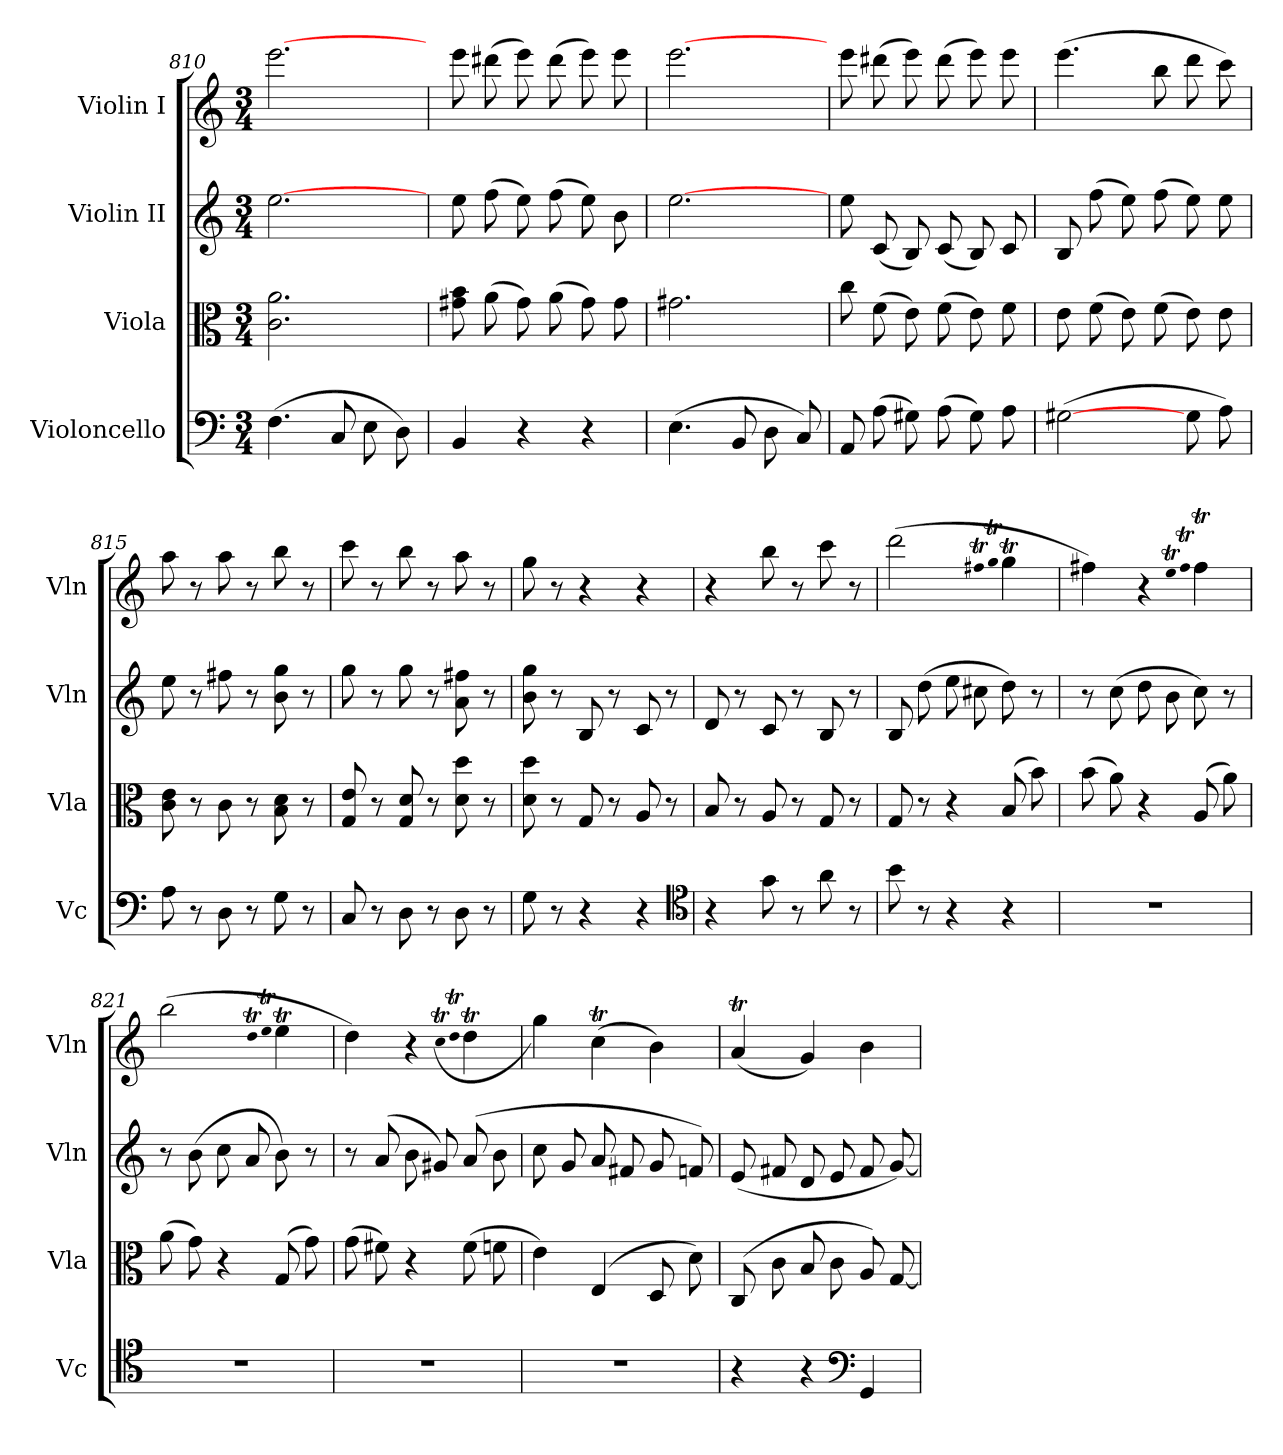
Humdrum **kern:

**kern	**kern	**kern	**kern
*part4	*part3	*part2	*part1
*staff4	*staff3	*staff2	*staff1
*I"Violoncello	*I"Viola	*I"Violin II	*I"Violin I
*I'Vc	*I'Vla	*I'Vln	*I'Vln
*clefF4	*clefC3	*clefG2	*clefG2
*k[]	*k[]	*k[]	*k[]
*C:	*C:	*C:	*C:
*M3/4	*M3/4	*M3/4	*M3/4
=810	=810	=810	=810
(4.F	2.c 2.a	[2.ee	[2.eee
8C	.	.	.
8E	.	.	.
8D)	.	.	.
=811	=811	=811	=811
4BB	8g#X 8b	8ee	8eee
.	(8a	(8ff	(8ddd#X
4r	8g#)	8ee)	8eee)
.	(8a	(8ff	(8ddd#
4r	8g#)	8ee)	8eee)
.	8g#	8b	8eee
=812	=812	=812	=812
(4.E	2.g#X	[2.ee	[2.eee
8BB	.	.	.
8D	.	.	.
8C)	.	.	.
=813	=813	=813	=813
8AA	8cc	8ee	8eee
(8A	(8f	(8c	(8ddd#X
8G#X)	8e)	8B)	8eee)
(8A	(8f	(8c	(8ddd#
8G#)	8e)	8B)	8eee)
8A	8f	8c	8eee
=814	=814	=814	=814
([2G#X	8e	8B	(4.eee
.	(8f	(8ff	.
.	8e)	8ee)	.
.	(8f	(8ff	8bb
8G#	8e)	8ee)	8ddd
8A)	8e	8ee	8ccc)
=815	=815	=815	=815
8A	8c 8e	8ee	8aa
8r	8r	8r	8r
8D	8c	8ff#X	8aa
8r	8r	8r	8r
8G	8B 8d	8b 8gg	8bb
8r	8r	8r	8r
=816	=816	=816	=816
8C	8G 8e	8gg	8ccc
8r	8r	8r	8r
8D	8G 8d	8gg	8bb
8r	8r	8r	8r
8D	8d 8dd	8a 8ff#X	8aa
8r	8r	8r	8r
=817	=817	=817	=817
8G	8d 8dd	8b 8gg	8gg
8r	8r	8r	8r
4r	8G	8B	4r
.	8r	8r	.
4r	8A	8c	4r
.	8r	8r	.
*clefC4	*	*	*
=818	=818	=818	=818
4r	8B	8d	4r
.	8r	8r	.
8g	8A	8c	8bb
8r	8r	8r	8r
8a	8G	8B	8ccc
8r	8r	8r	8r
=819	=819	=819	=819
8b	8G	8B	(2ddd
8r	8r	(8dd	.
4r	4r	8ee	.
.	.	8cc#X	.
.	.	.	qqff#Xt
.	.	.	qqggT
4r	(8B	8dd)	4ggT
.	8b)	8r	.
=820	=820	=820	=820
2.r	(8b	8r	4ff#X)
.	8a)	(8cc	.
.	4r	8dd	4r
.	.	8b	.
.	.	.	qqeeT
.	.	.	qqff#t
.	(8A	8cc)	4ff#t
.	8a)	8r	.
=821	=821	=821	=821
2.r	(8a	8r	(2bb
.	8g)	(8b	.
.	4r	8cc	.
.	.	8a	.
.	.	.	qqddT
.	.	.	qqeet
.	(8G	8b)	4eet
.	8g)	8r	.
=822	=822	=822	=822
2.r	(8g	8r	4dd)
.	8f#X)	(8a	.
.	4r	8b	4r
.	.	8g#X)	.
.	.	.	(qqccT
.	.	.	qqddT
.	(8f#	(8a	4ddT
.	8fn	8b	.
=823	=823	=823	=823
2.r	4e)	8cc	4gg)
.	.	8g	.
.	(4E	8a	(4ccT
.	.	8f#X	.
.	8D	8g	4b)
.	8d)	8fn)	.
=824	=824	=824	=824
4r	(8C	(8e	(4aT
.	8c	8f#X	.
4r	8B	8d	4g)
.	8c	8e	.
*clefF4	*	*	*
4GG	8A)	8f#	4b
.	[8G	[8g)	.
=	=	=	=
*-	*-	*-	*-
